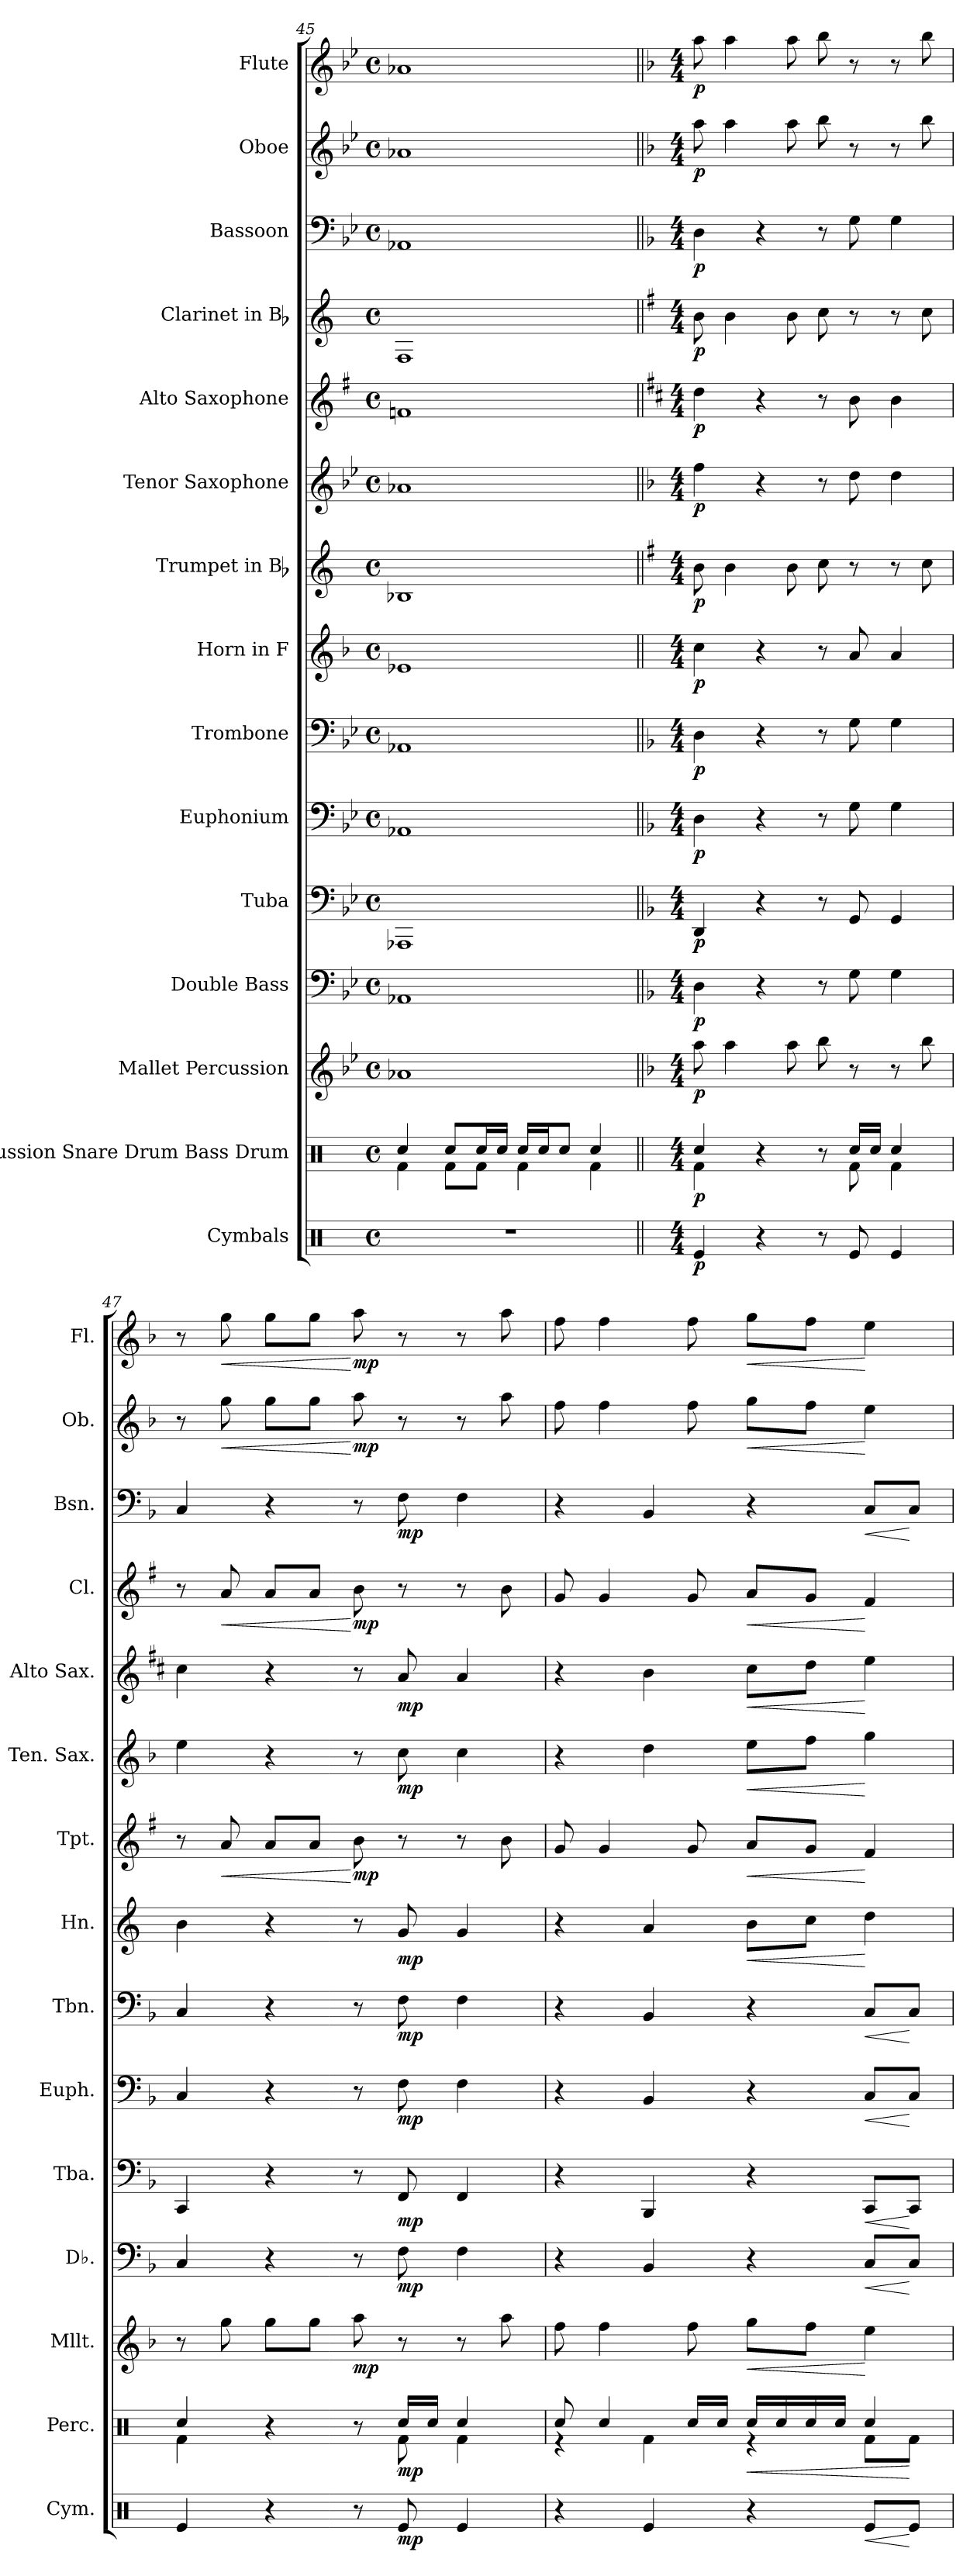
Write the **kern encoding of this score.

**kern	**dynam	**kern	**dynam	**kern	**dynam	**kern	**dynam	**kern	**dynam	**kern	**dynam	**kern	**dynam	**kern	**dynam	**kern	**dynam	**kern	**dynam	**kern	**dynam	**kern	**dynam	**kern	**dynam	**kern	**dynam	**kern	**dynam
*part15	*part15	*part14	*part14	*part13	*part13	*part12	*part12	*part11	*part11	*part10	*part10	*part9	*part9	*part8	*part8	*part7	*part7	*part6	*part6	*part5	*part5	*part4	*part4	*part3	*part3	*part2	*part2	*part1	*part1
*staff15	*staff15	*staff14	*staff14	*staff13	*staff13	*staff12	*staff12	*staff11	*staff11	*staff10	*staff10	*staff9	*staff9	*staff8	*staff8	*staff7	*staff7	*staff6	*staff6	*staff5	*staff5	*staff4	*staff4	*staff3	*staff3	*staff2	*staff2	*staff1	*staff1
*I"Cymbals	*	*I"Percussion Snare Drum Bass Drum	*	*I"Mallet Percussion	*	*I"Double Bass	*	*I"Tuba	*	*I"Euphonium	*	*I"Trombone	*	*I"Horn in F	*	*I"Trumpet in Bb	*	*I"Tenor Saxophone	*	*I"Alto Saxophone	*	*I"Clarinet in Bb	*	*I"Bassoon	*	*I"Oboe	*	*I"Flute	*
*I'Cym.	*	*I'Perc.	*	*I'Mllt.	*	*I'Db.	*	*I'Tba.	*	*I'Euph.	*	*I'Tbn.	*	*I'Hn.	*	*I'Tpt.	*	*I'Ten. Sax.	*	*I'Alto Sax.	*	*I'Cl.	*	*I'Bsn.	*	*I'Ob.	*	*I'Fl.	*
*clefX	*	*clefX	*	*clefG2	*	*clefF4	*	*clefF4	*	*clefF4	*	*clefF4	*	*clefG2	*	*clefG2	*	*clefG2	*	*clefG2	*	*clefG2	*	*clefF4	*	*clefG2	*	*clefG2	*
*	*	*	*	*ITrd-14c-24	*	*ITrd7c12	*	*	*	*	*	*	*	*ITrd4c7	*	*ITrd1c2	*	*ITrd8c14	*	*ITrd5c9	*	*ITrd1c2	*	*	*	*	*	*	*
*k[]	*	*k[]	*	*k[b-e-]	*	*k[b-e-]	*	*k[b-e-]	*	*k[b-e-]	*	*k[b-e-]	*	*k[b-e-]	*	*k[b-e-]	*	*k[b-e-]	*	*k[b-e-]	*	*k[b-e-]	*	*k[b-e-]	*	*k[b-e-]	*	*k[b-e-]	*
*C:	*	*C:	*	*B-:	*	*B-:	*	*B-:	*	*B-:	*	*B-:	*	*B-:	*	*B-:	*	*B-:	*	*B-:	*	*B-:	*	*B-:	*	*B-:	*	*B-:	*
*M4/4	*	*M4/4	*	*M4/4	*	*M4/4	*	*M4/4	*	*M4/4	*	*M4/4	*	*M4/4	*	*M4/4	*	*M4/4	*	*M4/4	*	*M4/4	*	*M4/4	*	*M4/4	*	*M4/4	*
*met(c)	*	*met(c)	*	*met(c)	*	*met(c)	*	*met(c)	*	*met(c)	*	*met(c)	*	*met(c)	*	*met(c)	*	*met(c)	*	*met(c)	*	*met(c)	*	*met(c)	*	*met(c)	*	*met(c)	*
=45	=45	=45	=45	=45	=45	=45	=45	=45	=45	=45	=45	=45	=45	=45	=45	=45	=45	=45	=45	=45	=45	=45	=45	=45	=45	=45	=45	=45	=45
*	*	*^	*	*	*	*	*	*	*	*	*	*	*	*	*	*	*	*	*	*	*	*	*	*	*	*	*	*	*
1r	.	4Rcci/	4Rfi\	.	1aaa-Xi	.	1AAA-Xi	.	1AAA-Xi	.	1AA-Xi	.	1AA-Xi	.	1A-Xi	.	1A-Xi	.	1A-Xi	.	1A-Xi	.	1E-i	.	1AA-Xi	.	1a-Xi	.	1a-Xi	.
.	.	8Rcci/L	8Rfi\L	.	.	.	.	.	.	.	.	.	.	.	.	.	.	.	.	.	.	.	.	.	.	.	.	.	.	.
.	.	16Rcci/L	8Rfi\J	.	.	.	.	.	.	.	.	.	.	.	.	.	.	.	.	.	.	.	.	.	.	.	.	.	.	.
.	.	16Rcci/JJ	.	.	.	.	.	.	.	.	.	.	.	.	.	.	.	.	.	.	.	.	.	.	.	.	.	.	.	.
.	.	16Rcci/LL	4Rfi\	.	.	.	.	.	.	.	.	.	.	.	.	.	.	.	.	.	.	.	.	.	.	.	.	.	.	.
.	.	16Rcci/J	.	.	.	.	.	.	.	.	.	.	.	.	.	.	.	.	.	.	.	.	.	.	.	.	.	.	.	.
.	.	8Rcci/J	.	.	.	.	.	.	.	.	.	.	.	.	.	.	.	.	.	.	.	.	.	.	.	.	.	.	.	.
.	.	4Rcci/	4Rfi\	.	.	.	.	.	.	.	.	.	.	.	.	.	.	.	.	.	.	.	.	.	.	.	.	.	.	.
!!LO:PB:g=z
=46||	=46||	=46||	=46||	=46||	=46||	=46||	=46||	=46||	=46||	=46||	=46||	=46||	=46||	=46||	=46||	=46||	=46||	=46||	=46||	=46||	=46||	=46||	=46||	=46||	=46||	=46||	=46||	=46||	=46||	=46||
*k[]	*	*k[]	*	*	*k[b-]	*	*k[b-]	*	*k[b-]	*	*k[b-]	*	*k[b-]	*	*k[b-]	*	*k[b-]	*	*k[b-]	*	*k[b-]	*	*k[b-]	*	*k[b-]	*	*k[b-]	*	*k[b-]	*
*C:	*	*C:	*	*	*d:	*	*d:	*	*d:	*	*d:	*	*d:	*	*d:	*	*d:	*	*d:	*	*d:	*	*d:	*	*d:	*	*d:	*	*d:	*
*M4/4	*	*M4/4	*	*	*M4/4	*	*M4/4	*	*M4/4	*	*M4/4	*	*M4/4	*	*M4/4	*	*M4/4	*	*M4/4	*	*M4/4	*	*M4/4	*	*M4/4	*	*M4/4	*	*M4/4	*
*	*	*	*	*	*	*	*	*	*	*	*	*	*	*	*	*	*	*	*	*	*	*	*	*	*	*	*	*	*MM120	*
4Rei/	p	4Rcci/	4Rfi\	p	8aaaai\	p	4DDi\	p	4DDi/	p	4Di\	p	4Di\	p	4fi\	p	8ai\	p	4fi\	p	4fi\	p	8ai\	p	4Di\	p	8aai\	p	8aai\	p
.	.	.	.	.	4aaaai\	.	.	.	.	.	.	.	.	.	.	.	4ai\	.	.	.	.	.	4ai\	.	.	.	4aai\	.	4aai\	.
4r	.	4r	4.ryy	.	.	.	4r	.	4r	.	4r	.	4r	.	4r	.	.	.	4r	.	4r	.	.	.	4r	.	.	.	.	.
.	.	.	.	.	8aaaai\	.	.	.	.	.	.	.	.	.	.	.	8ai\	.	.	.	.	.	8ai\	.	.	.	8aai\	.	8aai\	.
8r	.	8r	.	.	8bbbb-i\	.	8r	.	8r	.	8r	.	8r	.	8r	.	8b-i\	.	8r	.	8r	.	8b-i\	.	8r	.	8bb-i\	.	8bb-i\	.
8Rei/	.	16Rcci/LL	8Rfi\	.	8r	.	8GGi\	.	8GGi/	.	8Gi\	.	8Gi\	.	8di/	.	8r	.	8di\	.	8di\	.	8r	.	8Gi\	.	8r	.	8r	.
.	.	16Rcci/JJ	.	.	.	.	.	.	.	.	.	.	.	.	.	.	.	.	.	.	.	.	.	.	.	.	.	.	.	.
4Rei/	.	4Rcci/	4Rfi\	.	8r	.	4GGi\	.	4GGi/	.	4Gi\	.	4Gi\	.	4di/	.	8r	.	4di\	.	4di\	.	8r	.	4Gi\	.	8r	.	8r	.
.	.	.	.	.	8bbbb-i\	.	.	.	.	.	.	.	.	.	.	.	8b-i\	.	.	.	.	.	8b-i\	.	.	.	8bb-i\	.	8bb-i\	.
=47	=47	=47	=47	=47	=47	=47	=47	=47	=47	=47	=47	=47	=47	=47	=47	=47	=47	=47	=47	=47	=47	=47	=47	=47	=47	=47	=47	=47	=47	=47
4Rei/	.	4Rcci/	4Rfi\	.	8r	.	4CCi/	.	4CCi/	.	4Ci/	.	4Ci/	.	4ei\	.	8r	.	4ei\	.	4ei\	.	8r	.	4Ci/	.	8r	.	8r	.
!	!	!	!	!	!	!	!	!	!	!	!	!	!	!	!	!	!	!LO:HP:b	!	!	!	!	!	!LO:HP:b	!	!	!	!LO:HP:b	!	!LO:HP:b
.	.	.	.	.	8ggggi\	.	.	.	.	.	.	.	.	.	.	.	8gi/	<	.	.	.	.	8gi/	<	.	.	8ggi\	<	8ggi\	<
4r	.	4r	4.ryy	.	8ggggi\L	.	4r	.	4r	.	4r	.	4r	.	4r	.	8gi/L	.	4r	.	4r	.	8gi/L	.	4r	.	8ggi\L	.	8ggi\L	.
.	.	.	.	.	8ggggi\J	.	.	.	.	.	.	.	.	.	.	.	8gi/J	.	.	.	.	.	8gi/J	.	.	.	8ggi\J	.	8ggi\J	.
8r	.	8r	.	.	8aaaai\	mp	8r	.	8r	.	8r	.	8r	.	8r	.	8ai\	[ mp	8r	.	8r	.	8ai\	[ mp	8r	.	8aai\	[ mp	8aai\	[ mp
8Rei/	mp	16Rcci/LL	8Rfi\	mp	8r	.	8FFi\	mp	8FFi/	mp	8Fi\	mp	8Fi\	mp	8ci/	mp	8r	.	8ci\	mp	8ci/	mp	8r	.	8Fi\	mp	8r	.	8r	.
.	.	16Rcci/JJ	.	.	.	.	.	.	.	.	.	.	.	.	.	.	.	.	.	.	.	.	.	.	.	.	.	.	.	.
4Rei/	.	4Rcci/	4Rfi\	.	8r	.	4FFi\	.	4FFi/	.	4Fi\	.	4Fi\	.	4ci/	.	8r	.	4ci\	.	4ci/	.	8r	.	4Fi\	.	8r	.	8r	.
.	.	.	.	.	8aaaai\	.	.	.	.	.	.	.	.	.	.	.	8ai\	.	.	.	.	.	8ai\	.	.	.	8aai\	.	8aai\	.
=48	=48	=48	=48	=48	=48	=48	=48	=48	=48	=48	=48	=48	=48	=48	=48	=48	=48	=48	=48	=48	=48	=48	=48	=48	=48	=48	=48	=48	=48	=48
4r	.	8Rcci/	4r	.	8ffffi\	.	4r	.	4r	.	4r	.	4r	.	4r	.	8fi/	.	4r	.	4r	.	8fi/	.	4r	.	8ffi\	.	8ffi\	.
.	.	4Rcci/	.	.	4ffffi\	.	.	.	.	.	.	.	.	.	.	.	4fi/	.	.	.	.	.	4fi/	.	.	.	4ffi\	.	4ffi\	.
4Rei/	.	.	4Rfi\	.	.	.	4BBB-i/	.	4BBB-i/	.	4BB-i/	.	4BB-i/	.	4di/	.	.	.	4di\	.	4di\	.	.	.	4BB-i/	.	.	.	.	.
.	.	16Rcci/LL	.	.	8ffffi\	.	.	.	.	.	.	.	.	.	.	.	8fi/	.	.	.	.	.	8fi/	.	.	.	8ffi\	.	8ffi\	.
.	.	16Rcci/JJ	.	.	.	.	.	.	.	.	.	.	.	.	.	.	.	.	.	.	.	.	.	.	.	.	.	.	.	.
!	!	!	!	!LO:HP:b	!	!LO:HP:b	!	!	!	!	!	!	!	!	!	!LO:HP:b	!	!LO:HP:b	!	!LO:HP:b	!	!LO:HP:b	!	!LO:HP:b	!	!	!	!LO:HP:b	!	!LO:HP:b
4r	.	16Rcci/LL	4r	<	8ggggi\L	<	4r	.	4r	.	4r	.	4r	.	8ei\L	<	8gi/L	<	8ei\L	<	8ei\L	<	8gi/L	<	4r	.	8ggi\L	<	8ggi\L	<
.	.	16Rcci/	.	.	.	.	.	.	.	.	.	.	.	.	.	.	.	.	.	.	.	.	.	.	.	.	.	.	.	.
.	.	16Rcci/	.	.	8ffffi\J	.	.	.	.	.	.	.	.	.	8fi\J	.	8fi/J	.	8fi\J	.	8fi\J	.	8fi/J	.	.	.	8ffi\J	.	8ffi\J	.
.	.	16Rcci/JJ	.	.	.	.	.	.	.	.	.	.	.	.	.	.	.	.	.	.	.	.	.	.	.	.	.	.	.	.
!	!LO:HP:b	!	!	!	!	!	!	!LO:HP:b	!	!LO:HP:b	!	!LO:HP:b	!	!LO:HP:b	!	!	!	!	!	!	!	!	!	!	!	!LO:HP:b	!	!	!	!
8Rei/L	<	4Rcci/	8Rfi\L	.	4eeeei\	[	8CCi/L	<	8CCi/L	<	8Ci/L	<	8Ci/L	<	4gi\	[	4ei/	[	4gi\	[	4gi\	[	4ei/	[	8Ci/L	<	4eei\	[	4eei\	[
8Rei/J	[	.	8Rfi\J	[	.	.	8CCi/J	[	8CCi/J	[	8Ci/J	[	8Ci/J	[	.	.	.	.	.	.	.	.	.	.	8Ci/J	[	.	.	.	.
*	*	*v	*v	*	*	*	*	*	*	*	*	*	*	*	*	*	*	*	*	*	*	*	*	*	*	*	*	*	*	*
=	=	=	=	=	=	=	=	=	=	=	=	=	=	=	=	=	=	=	=	=	=	=	=	=	=	=	=	=	=
*-	*-	*-	*-	*-	*-	*-	*-	*-	*-	*-	*-	*-	*-	*-	*-	*-	*-	*-	*-	*-	*-	*-	*-	*-	*-	*-	*-	*-	*-
